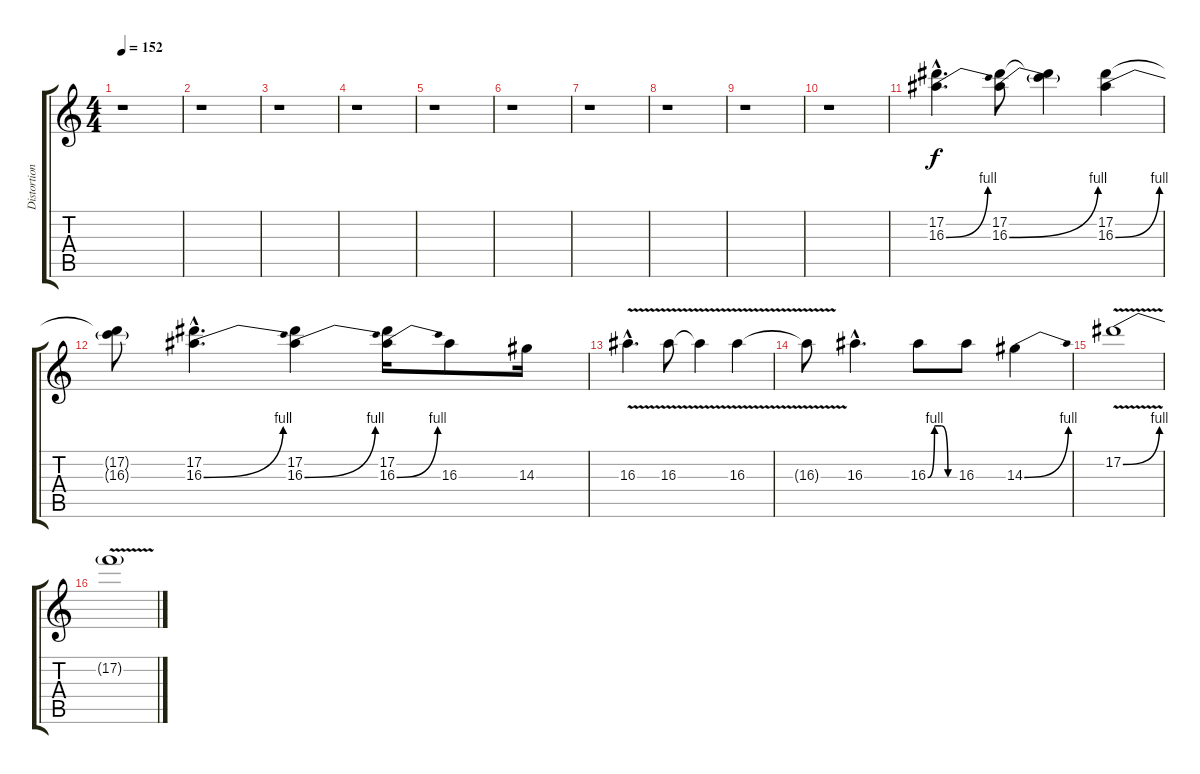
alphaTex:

\track ("Distortion Guitar (Solo)" "Distortion") {instrument distortionguitar}
\staff {score tabs}
\tuning (Eb4 Bb3 Gb3 Db3 Ab2 Eb2) {hide}
\ts (4 4)
\tempo 152
\clef g2
\ks c
r.1{dy f} |
r.1 |
r.1 |
r.1 |
r.1 |
r.1 |
r.1 |
r.1 |
r.1 |
r.1 |
(17.2{hac} 16.3{be (bend 0 0 60 4) hac}).4{d} (17.2 16.3{be (bend 0 0 60 4)}).8 (17.2{t} 16.3{t}).4 (17.2 16.3{be (bend 0 0 60 4)}).4 |
(17.2{t} 16.3{t}).8 (17.2{hac} 16.3{be (bend 0 0 60 4) hac}).4{d} (17.2 16.3{be (bend 0 0 60 4)}).4 (17.2 16.3{be (bend 0 0 60 4)}).16 16.3.8 14.3.16 |
16.3{v hac}.4{d} 16.3{v}.8 16.3{t}.4 16.3{v}.4 |
16.3{t}.8 16.3{hac}.4{d} 16.3{be (custom 0 0 15 4 30 4 45 0 60 0)}.8 16.3.8 14.3{be (bend 0 0 60 4)}.4 |
17.2{be (bend 0 0 60 4) v}.1 |
17.2{t}.1
